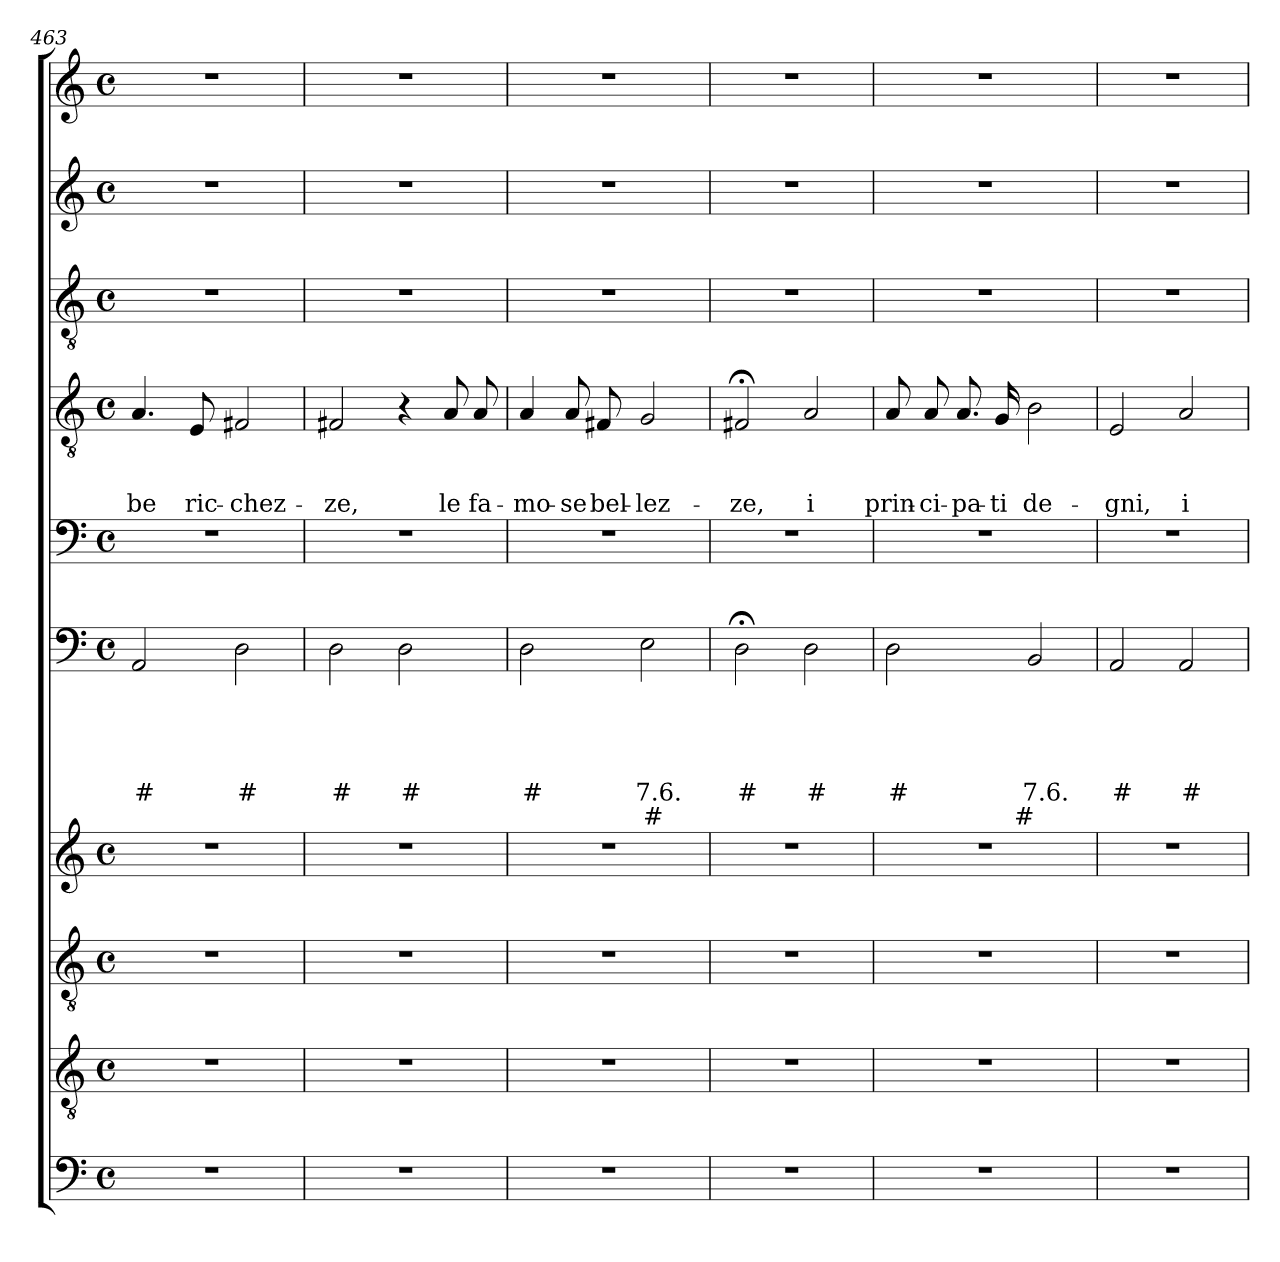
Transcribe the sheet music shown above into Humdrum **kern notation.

**kern	**kern	**kern	**kern	**kern	**text	**text	**text	**text	**text	**text	**kern	**kern	**text	**text	**text	**kern	**kern	**kern
*part10	*part9	*part8	*part7	*part6	*part6	*part6	*part6	*part6	*part6	*part6	*part5	*part4	*part4	*part4	*part4	*part3	*part2	*part1
*staff10	*staff9	*staff8	*staff7	*staff6	*staff6	*staff6	*staff6	*staff6	*staff6	*staff6	*staff5	*staff4	*staff4	*staff4	*staff4	*staff3	*staff2	*staff1
!!LO:LB:g=z
*clefF4	*clefGv2	*clefGv2	*clefG2	*clefF4	*	*	*	*	*	*	*clefF4	*clefGv2	*	*	*	*clefGv2	*clefG2	*clefG2
*k[]	*k[]	*k[]	*k[]	*k[]	*	*	*	*	*	*	*k[]	*k[]	*	*	*	*k[]	*k[]	*k[]
*C:	*C:	*C:	*C:	*C:	*	*	*	*	*	*	*C:	*C:	*	*	*	*C:	*C:	*C:
*M4/4	*M4/4	*M4/4	*M4/4	*M4/4	*	*	*	*	*	*	*M4/4	*M4/4	*	*	*	*M4/4	*M4/4	*M4/4
*met(c)	*met(c)	*met(c)	*met(c)	*met(c)	*	*	*	*	*	*	*met(c)	*met(c)	*	*	*	*met(c)	*met(c)	*met(c)
=463	=463	=463	=463	=463	=463	=463	=463	=463	=463	=463	=463	=463	=463	=463	=463	=463	=463	=463
1r	1r	1r	1r	2AA/	.	.	.	.	#	.	1r	4.A/	.	.	-be	1r	1r	1r
.	.	.	.	.	.	.	.	.	.	.	.	8E/	.	.	ric-	.	.	.
.	.	.	.	2D\	.	.	.	.	#	.	.	2F#X/	.	.	-chez-	.	.	.
=464	=464	=464	=464	=464	=464	=464	=464	=464	=464	=464	=464	=464	=464	=464	=464	=464	=464	=464
1r	1r	1r	1r	2D\	.	.	.	.	#	.	1r	2F#X/	.	.	-ze,	1r	1r	1r
.	.	.	.	2D\	.	.	.	.	#	.	.	4r	.	.	.	.	.	.
.	.	.	.	.	.	.	.	.	.	.	.	8A/	.	.	le	.	.	.
.	.	.	.	.	.	.	.	.	.	.	.	8A/	.	.	fa-	.	.	.
=465	=465	=465	=465	=465	=465	=465	=465	=465	=465	=465	=465	=465	=465	=465	=465	=465	=465	=465
1r	1r	1r	1r	2D\	.	.	.	.	#	.	1r	4A/	.	.	-mo-	1r	1r	1r
.	.	.	.	.	.	.	.	.	.	.	.	8A/	.	.	-se	.	.	.
.	.	.	.	.	.	.	.	.	.	.	.	8F#X/	.	.	bel-	.	.	.
.	.	.	.	2E\	.	.	.	.	7.6.	#	.	2G/	.	.	-lez-	.	.	.
=466	=466	=466	=466	=466	=466	=466	=466	=466	=466	=466	=466	=466	=466	=466	=466	=466	=466	=466
1r	1r	1r	1r	2D;<\	.	.	.	.	#	.	1r	2F#X;</	.	.	-ze,	1r	1r	1r
.	.	.	.	2D\	.	.	.	.	#	.	.	2A/	.	.	i	.	.	.
=467	=467	=467	=467	=467	=467	=467	=467	=467	=467	=467	=467	=467	=467	=467	=467	=467	=467	=467
1r	1r	1r	1r	2D\	.	.	.	.	#	.	1r	8A/	.	.	prin-	1r	1r	1r
.	.	.	.	.	.	.	.	.	.	.	.	8A/	.	.	-ci-	.	.	.
.	.	.	.	.	.	.	.	.	.	.	.	8.A/	.	.	-pa-	.	.	.
.	.	.	.	.	.	.	.	.	.	.	.	16G/	.	.	-ti	.	.	.
.	.	.	.	2BB/	.	.	.	.	7.6.	#	.	2B\	.	.	de-	.	.	.
=468	=468	=468	=468	=468	=468	=468	=468	=468	=468	=468	=468	=468	=468	=468	=468	=468	=468	=468
1r	1r	1r	1r	2AA/	.	.	.	.	#	.	1r	2E/	.	.	-gni,	1r	1r	1r
.	.	.	.	2AA/	.	.	.	.	#	.	.	2A/	.	.	i	.	.	.
=	=	=	=	=	=	=	=	=	=	=	=	=	=	=	=	=	=	=
*-	*-	*-	*-	*-	*-	*-	*-	*-	*-	*-	*-	*-	*-	*-	*-	*-	*-	*-
